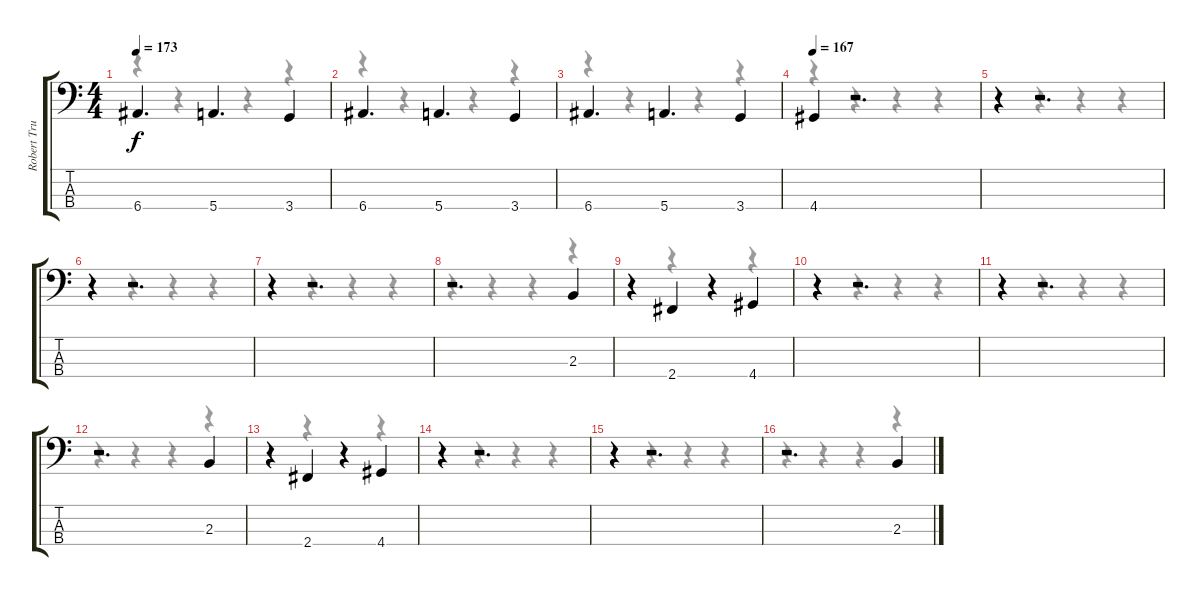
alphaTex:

\track ("Robert Trujillo" "Robert Tru") {instrument electricbassfinger}
\staff {score tabs}
\tuning (G2 D2 A1 E1) {hide}
\voice
\ts (4 4)
\tempo 173
\clef f4
\ks c
6.4.4{d dy f} 5.4.4{d} 3.4.4 |
6.4.4{d} 5.4.4{d} 3.4.4 |
6.4.4{d} 5.4.4{d} 3.4.4 |
\tempo 167
4.4.4 r.2{d} |
r.4 r.2{d} |
r.4 r.2{d} |
r.4 r.2{d} |
r.2{d} 2.3.4 |
r.4 2.4.4 r.4 4.4.4 |
r.4 r.2{d} |
r.4 r.2{d} |
r.2{d} 2.3.4 |
r.4 2.4.4 r.4 4.4.4 |
r.4 r.2{d} |
r.4 r.2{d} |
r.2{d} 2.3.4
\voice
\clef f4
\ottava regular
\simile none
\ks c
r.4{dy f} r.4 r.4 r.4 |
r.4 r.4 r.4 r.4 |
r.4 r.4 r.4 r.4 |
r.4 r.4 r.4 r.4 |
r.4 r.4 r.4 r.4 |
r.4 r.4 r.4 r.4 |
r.4 r.4 r.4 r.4 |
r.4 r.4 r.4 r.4 |
r.4 r.4 r.4 r.4 |
r.4 r.4 r.4 r.4 |
r.4 r.4 r.4 r.4 |
r.4 r.4 r.4 r.4 |
r.4 r.4 r.4 r.4 |
r.4 r.4 r.4 r.4 |
r.4 r.4 r.4 r.4 |
r.4 r.4 r.4 r.4
